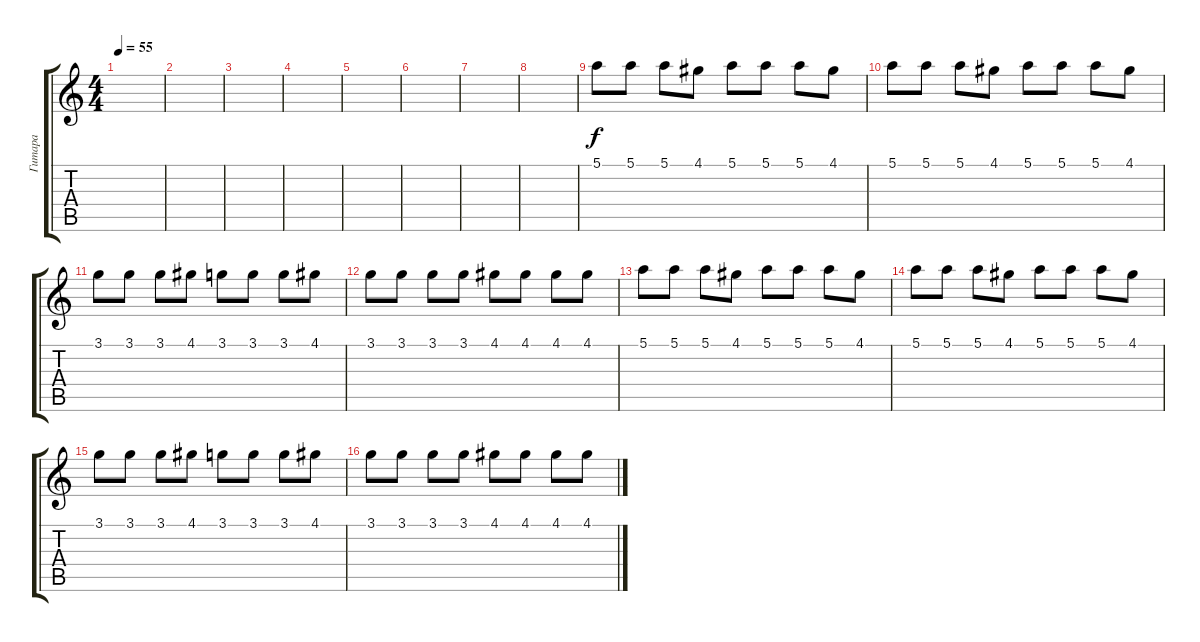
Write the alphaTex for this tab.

\track ("Гитара" "Гитара") {instrument overdrivenguitar}
\staff {score tabs}
\tuning (E4 B3 G3 D3 A2 E2) {hide}
\ts (4 4)
\tempo 55
\clef g2
\ks c
|
|
|
|
|
|
|
|
5.1.8 5.1.8 5.1.8 4.1.8 5.1.8 5.1.8 5.1.8 4.1.8 |
5.1.8 5.1.8 5.1.8 4.1.8 5.1.8 5.1.8 5.1.8 4.1.8 |
3.1.8 3.1.8 3.1.8 4.1.8 3.1.8 3.1.8 3.1.8 4.1.8 |
3.1.8 3.1.8 3.1.8 3.1.8 4.1.8 4.1.8 4.1.8 4.1.8 |
5.1.8 5.1.8 5.1.8 4.1.8 5.1.8 5.1.8 5.1.8 4.1.8 |
5.1.8 5.1.8 5.1.8 4.1.8 5.1.8 5.1.8 5.1.8 4.1.8 |
3.1.8 3.1.8 3.1.8 4.1.8 3.1.8 3.1.8 3.1.8 4.1.8 |
3.1.8 3.1.8 3.1.8 3.1.8 4.1.8 4.1.8 4.1.8 4.1.8
